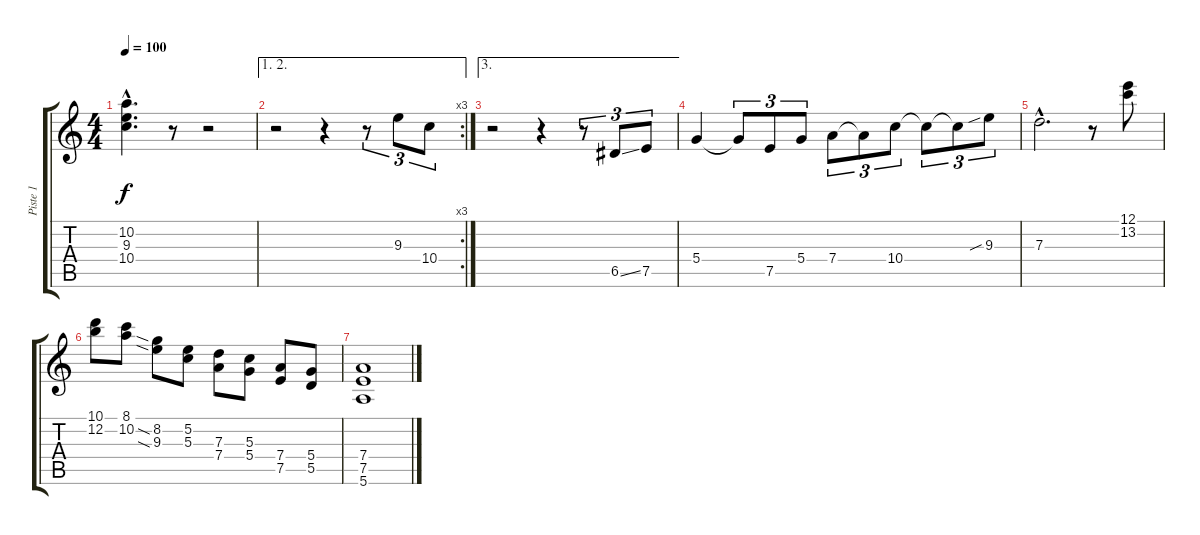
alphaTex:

\track ("Piste 1" "Piste 1") {instrument acousticguitarnylon}
\staff {score tabs}
\tuning (E4 B3 G3 D3 A2 E2) {hide}
\ts (4 4)
\tempo 100
\clef g2
\ks c
(10.2{hac} 9.3{hac} 10.4{hac}).4{d dy f} r.8 r.2 |
\ae (1 2)
\rc 3
r.2 r.4 r.8{tu (3 2)} 9.3.8{tu (3 2)} 10.4.8{tu (3 2)} |
\ae 3
r.2 r.4 r.8{tu (3 2)} 6.5{ss}.8{tu (3 2)} 7.5.8{tu (3 2)} |
5.4.4 5.4{t}.8{tu (3 2)} 7.5.8{tu (3 2)} 5.4.8{tu (3 2)} 7.4.8{tu (3 2)} 7.4{t}.8{tu (3 2)} 10.4.8{tu (3 2)} 10.4{t}.8{tu (3 2)} 10.4{t}.8{tu (3 2)} 9.3{sib}.8{tu (3 2)} |
7.3{hac}.2{d} r.8 (12.1 13.2).8 |
(10.1 12.2).8 (8.1 10.2).8 (8.2{sia} 9.3{sia}).8 (5.2 5.3).8 (7.3 7.4).8 (5.3 5.4).8 (7.4 7.5).8 (5.4 5.5).8 |
(7.4 7.5 5.6).1
